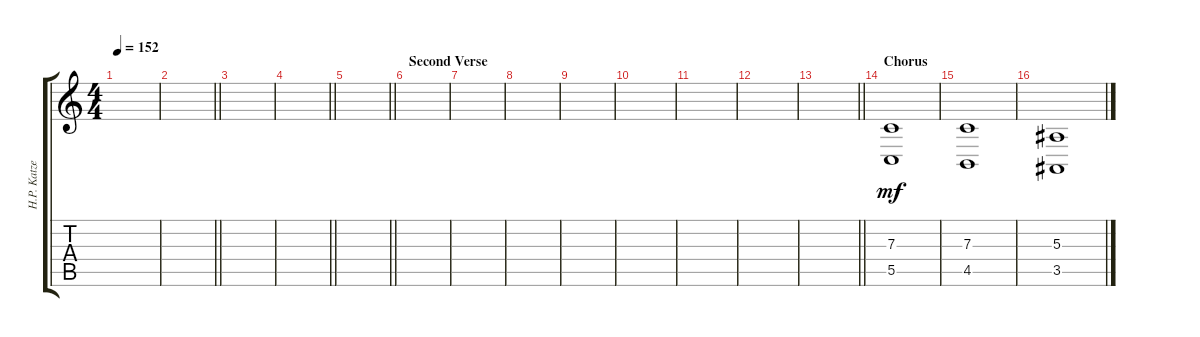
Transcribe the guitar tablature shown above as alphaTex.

\track ("H.P. Katzenburg" "H.P. Katze") {instrument stringensemble1}
\staff {score tabs}
\tuning (D4 A3 F3 C3 G2 D2) {hide}
\ts (4 4)
\tempo 152
\clef g2
\ks c
|
\barLineRight lightlight
|
|
\barLineRight lightlight
|
\barLineRight lightlight
|
\section ("" "Second Verse")
|
|
|
|
|
|
|
\barLineRight lightlight
|
\section ("" "Chorus")
(7.3 5.5).1{dy mf} |
(7.3 4.5).1 |
(5.3 3.5).1
